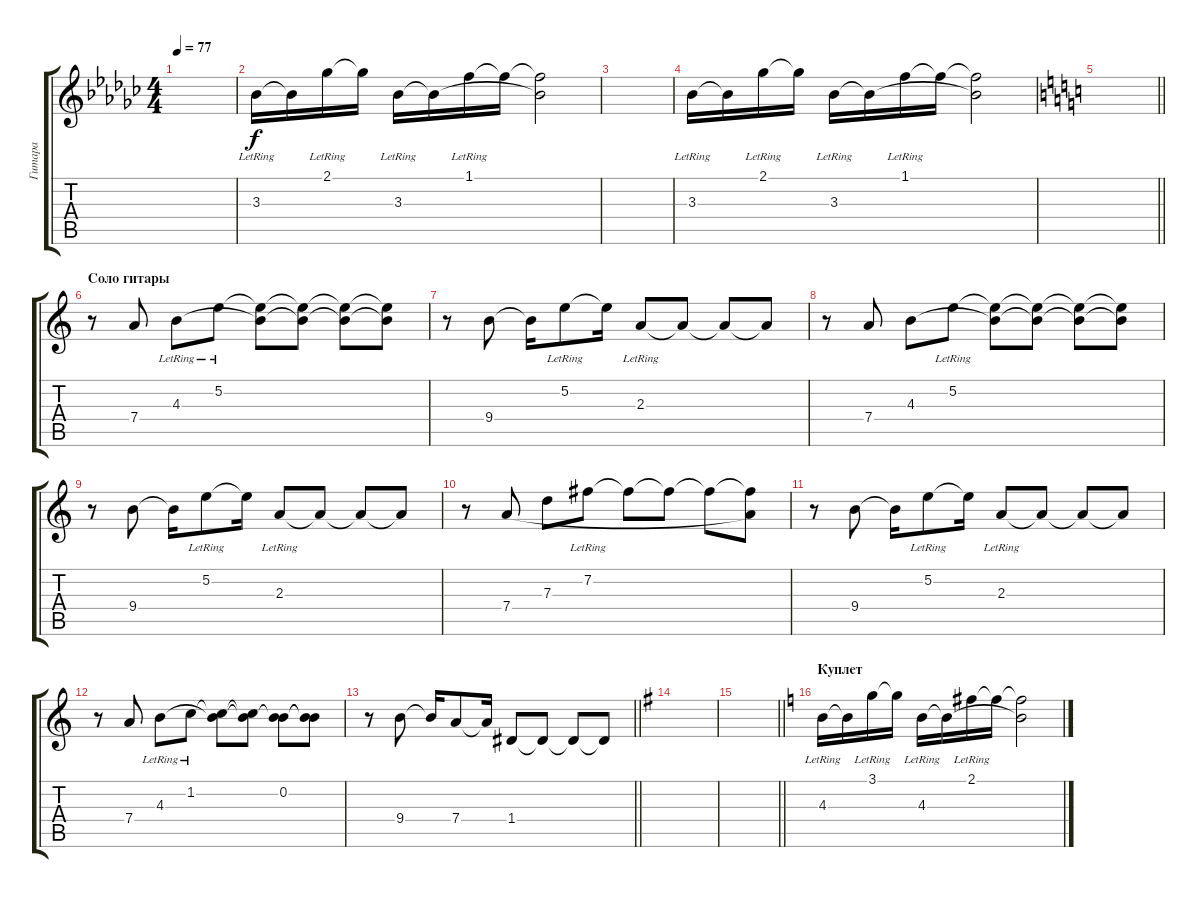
\track ("Гитара" "Гитара") {instrument acousticguitarsteel}
\staff {score tabs}
\tuning (E4 B3 G3 D3 A2 E2) {hide}
\ts (4 4)
\tempo 77
\clef g2
\ks ebminor
|
3.3{lr}.16 3.3{t}.16 2.1{lr}.16 2.1{t}.16 3.3{lr}.16 3.3{t}.16 1.1{lr}.16 1.1{t}.16 (1.1{t} 3.3{t}).2 |
|
3.3{lr}.16 3.3{t}.16 2.1{lr}.16 2.1{t}.16 3.3{lr}.16 3.3{t}.16 1.1{lr}.16 1.1{t}.16 (1.1{t} 3.3{t}).2 |
\barLineRight lightlight
\ks c
|
\section ("" "Соло гитары")
r.8 7.4.8 4.3{lr}.8 5.2{lr}.8 (5.2{t} 4.3{t}).8 (5.2{t} 4.3{t}).8 (5.2{t} 4.3{t}).8 (5.2{t} 4.3{t}).8 |
r.8 9.4.8 9.4{t}.16 5.2{lr}.8 5.2{t}.16 2.3{lr}.8 2.3{t}.8 2.3{t}.8 2.3{t}.8 |
r.8 7.4.8 4.3.8 5.2{lr}.8 (5.2{t} 4.3{t}).8 (5.2{t} 4.3{t}).8 (5.2{t} 4.3{t}).8 (5.2{t} 4.3{t}).8 |
r.8 9.4.8 9.4{t}.16 5.2{lr}.8 5.2{t}.16 2.3{lr}.8 2.3{t}.8 2.3{t}.8 2.3{t}.8 |
r.8 7.4.8 7.3.8 7.2{lr}.8 7.2{t}.8 7.2{t}.8 7.2{t}.8 (7.2{t} 7.4{t}).8 |
r.8 9.4.8 9.4{t}.16 5.2{lr}.8 5.2{t}.16 2.3{lr}.8 2.3{t}.8 2.3{t}.8 2.3{t}.8 |
r.8 7.4.8 4.3{lr}.8 1.2{lr}.8 (1.2{t} 4.3{t}).8 (1.2{t} 4.3{t}).8 (0.2 4.3{t}).8 (0.2{t} 4.3{t}).8 |
\barLineRight lightlight
r.8 9.4.8 9.4{t}.16 7.4.8 7.4{t}.16 1.4.8 1.4{t}.8 1.4{t}.8 1.4{t}.8 |
\section ("" "")
\ks eminor
|
\barLineRight lightlight
|
\section ("" "Куплет")
\ks c
4.3{lr}.16 4.3{t}.16 3.1{lr}.16 3.1{t}.16 4.3{lr}.16 4.3{t}.16 2.1{lr}.16 2.1{t}.16 (2.1{t} 4.3{t}).2
